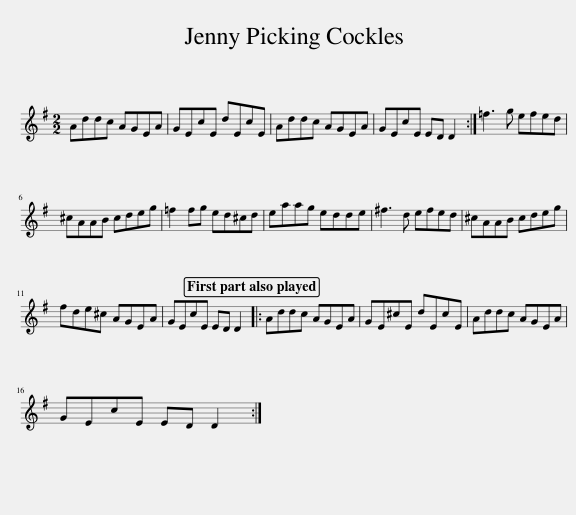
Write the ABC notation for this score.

X:1
L:1/8
M:2/2
I:linebreak $
K:G
V:1 treble
V:1
 Addc AGEA | GEcE dEcE | Addc AGEA | GEcE ED D2 :| =f3 g efed |$ %5
 ^cAAB cdeg | =f2 fg ed^cd | eaag edde | ^f3 d efed | ^cAAB cdeg |$ %10
 fde^c AGEA | GEcE ED D2 |: Addc AGEA | GE^cE dEcE | Addc AGEA |$ %15
 GEcE ED D2 :| %16
